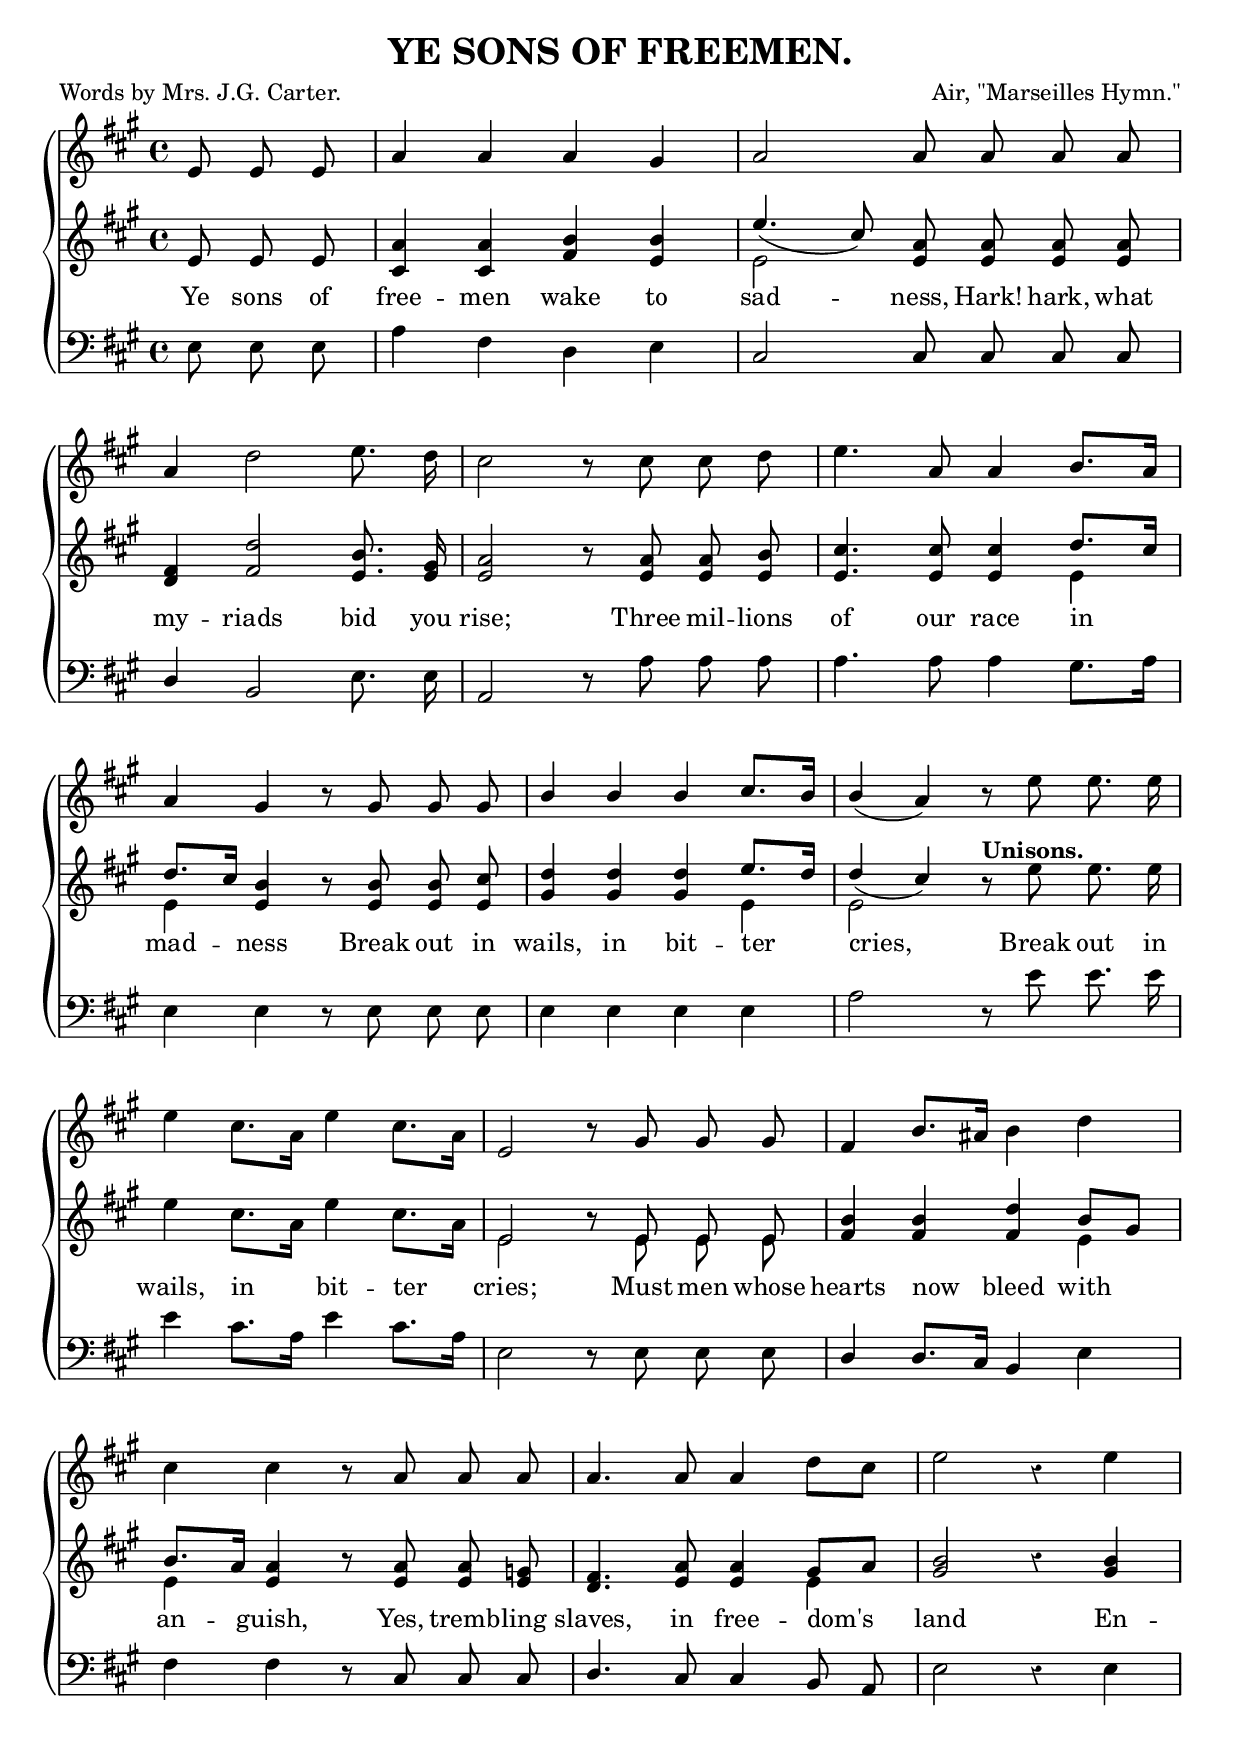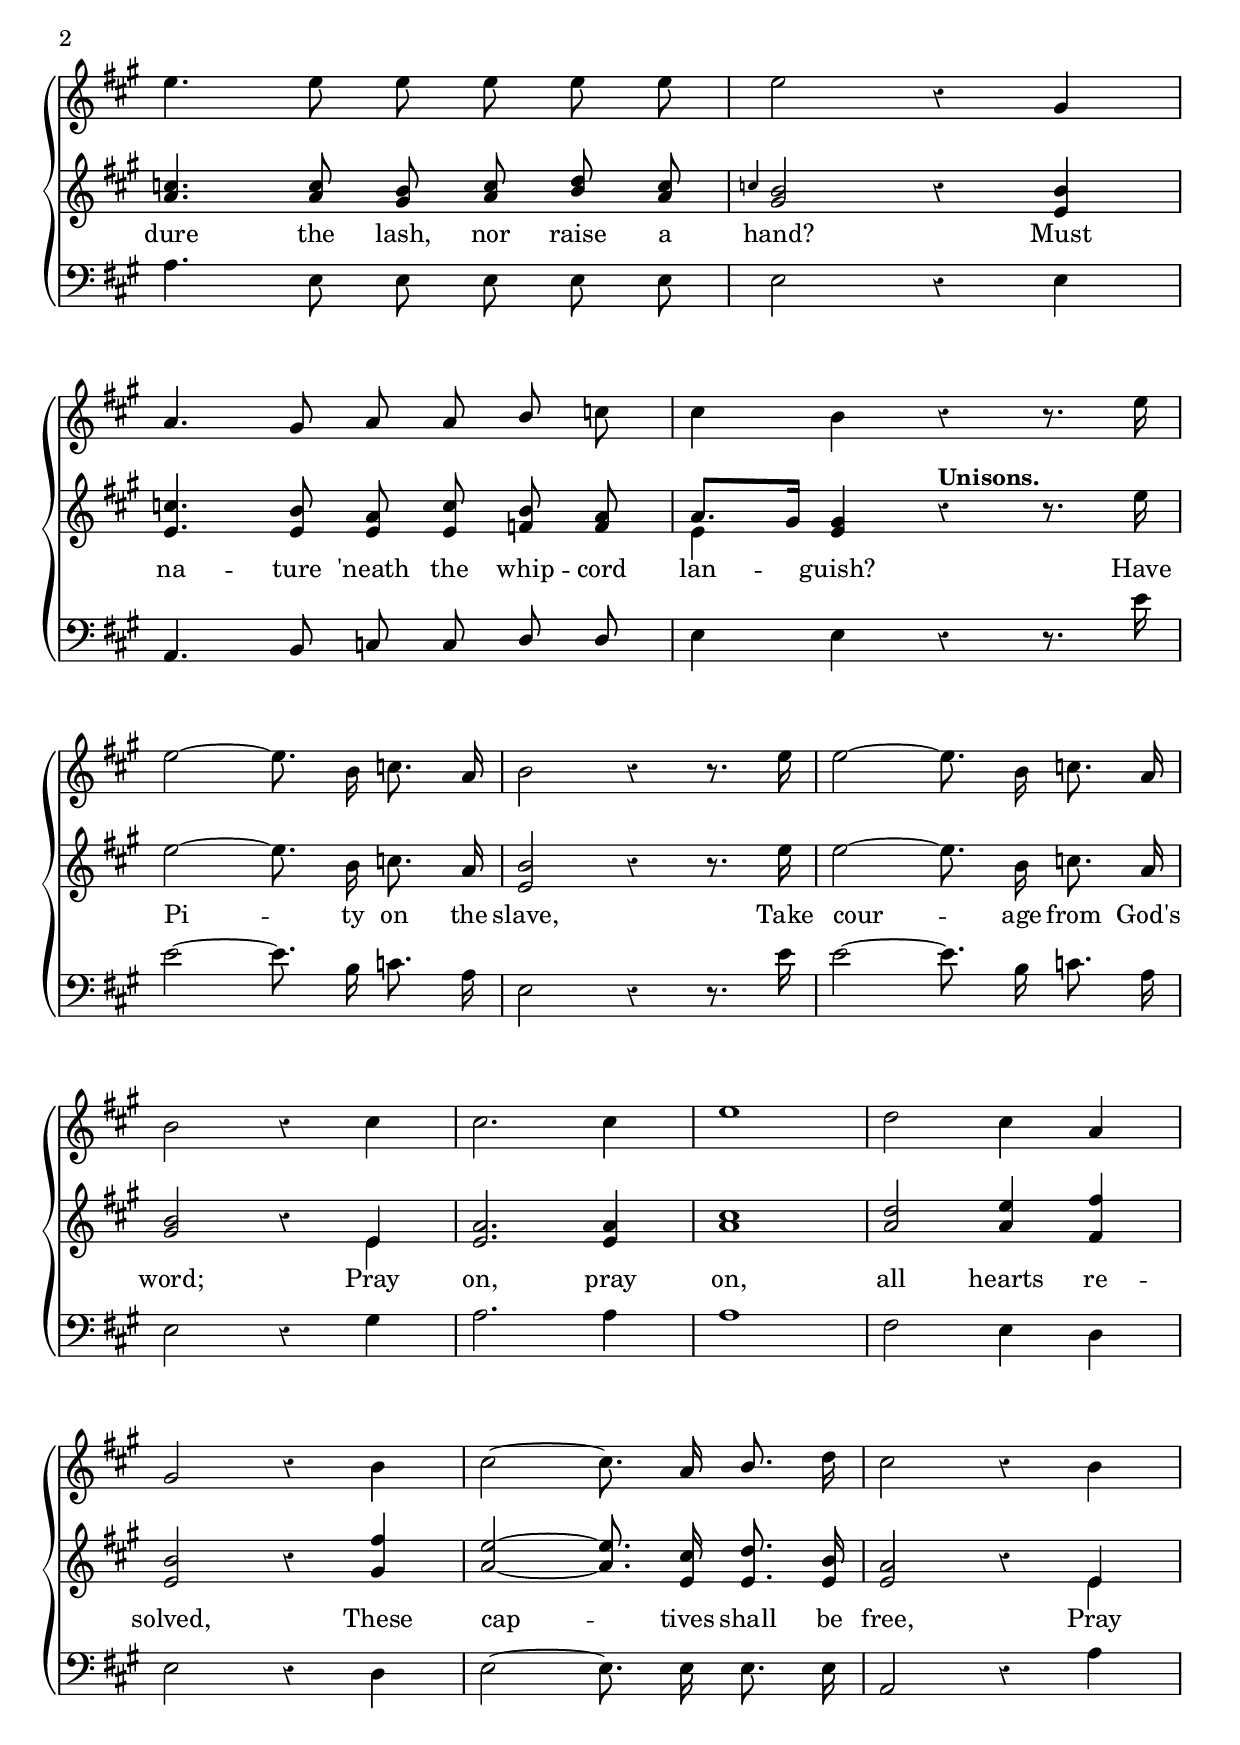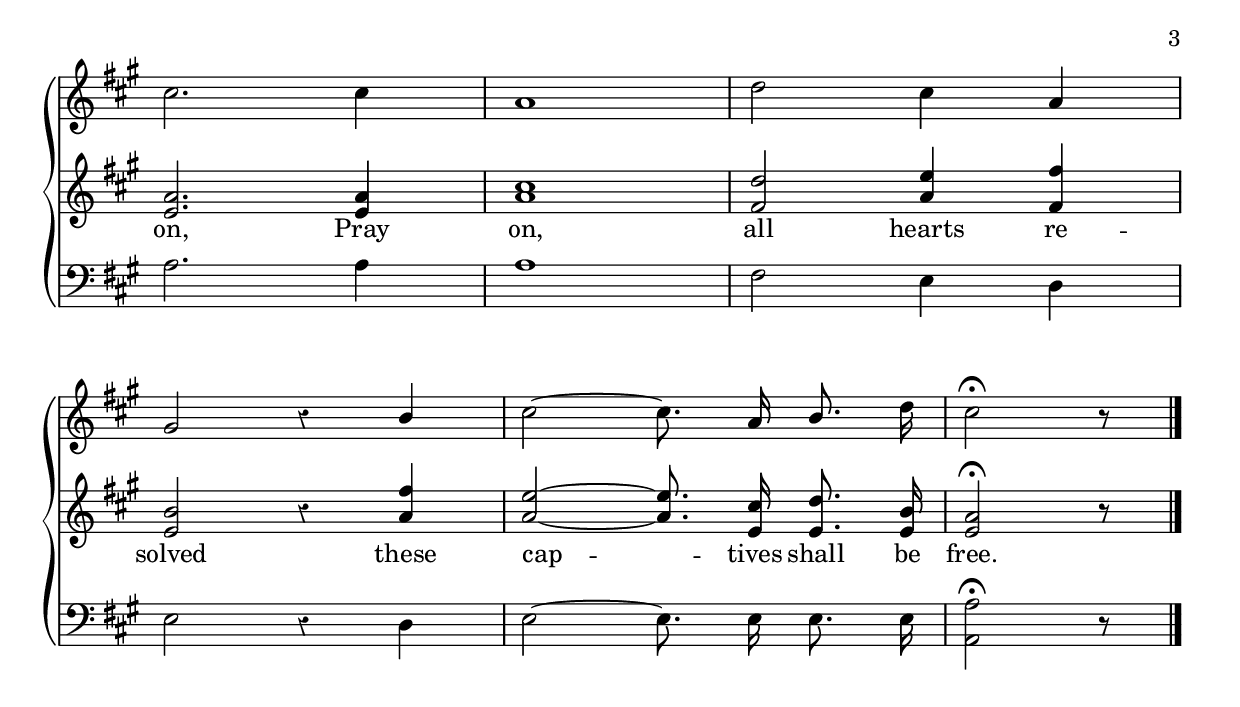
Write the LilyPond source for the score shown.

\version "2.10"
\include "english.ly"

\header {
  title =    "YE SONS OF FREEMEN."
  poet =     "Words by Mrs. J.G. Carter."
  composer = "Air, \"Marseilles Hymn.\""
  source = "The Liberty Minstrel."
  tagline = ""
}

verseOne = \lyricmode {
  Ye sons of free -- men wake to sad -- ness, Hark! hark, what 
  my -- riads bid you rise; Three mil -- lions of our race in 
  mad -- ness Break out in wails, in bit -- ter cries, Break out in 
  wails, in bit -- ter cries; Must men whose hearts now bleed with 
  an -- guish, Yes, tremb -- ling slaves, in free -- dom's land En -- 
  dure the lash, nor raise a hand? Must
  na -- ture 'neath the whip -- cord lan -- guish? Have 
  Pi -- ty on the slave, Take cour -- age from God's 
  word; Pray on, pray on, all hearts re --
  solved, These cap -- tives shall be free, 
  Pray on, Pray on, all hearts re -- 
  solved these cap -- tives shall be free.  
}

soprano =  \relative c' {
  \clef treble
  \time 4/4
  \key a \major
  \autoBeamOff
  \override Staff.TimeSignature #'style = #'()

  \partial 8*3 e8 e e |
      a4 a a gs |
      a2 a8 a a a |

  \break
  a4 d2 e8. d16 |
      cs2 r8 cs cs d |
      e4. a,8 a4 b8.[ a16] |

  \break
  a4 gs r8 gs gs gs |
      \stemUp b4 b b cs8.[ b16] |
      b4( a) r8 \stemNeutral e' e8. e16 |
  
  %%% systems 4-6    
  \break
  e4 cs8.[ a16] e'4 cs8.[ a16] |
      e2 r8 gs gs gs |
      fs4 b8.[ as16] b4 d |

  \break
  cs4 cs r8 a a a |
      a4. a8 a4 d8[ cs8] |
  %%[**NOTE: image has "e2 r4 r8 e4" which is an eighth too long!]
      e2 r4 e4 |

  \break
  e4. e8 e e e e |
      e2 r4 gs,4 |
  
  %%% systems 7 - 9    
  \break
  a4. gs8 a a \stemUp b \stemNeutral c |
      cs4 b r4 r8. e16 |

  \break
  e2 ~ e8. b16 c8. a16 |
  %%[**NOTE: image is one-eighth shy, presumably on the second rest]
      b2 r4 r8. e16 |
      e2 ~ e8. b16 c8. a16 |

  \break
  b2 r4 cs |
      cs2. cs4 |
      e1 |
      d2 cs4 a |
  
  %%% systems 10 - 12    
  \break
  gs2 r4 b |
      cs2 ~ cs8. a16 \stemUp b8. \stemNeutral d16 |
      cs2 r4 b |

  \break
  cs2. cs4 |
      a1 |
      d2 cs4 a |

  \break
  gs2 r4 \stemUp b |
     \stemNeutral cs2 ~ cs8. a16 \stemUp b8. \stemDown d16
      cs2^\fermata r8 \bar "|."
}

alto =  \relative c' {
  \clef treble
  \time 4/4
  \key a \major
  \autoBeamOff
  \stemUp
  \override Staff.TimeSignature #'style = #'()

  \partial 8*3 e8 e e |
      <cs a'>4 <cs a'> <fs b> <e b'> |
      e'4.( cs8) <e, a>8 <e a> <e a> <e a> |

  \break
  <d fs>4 <fs d'>2 <e b'>8. <e gs>16 |
      <e a>2 r8 <e a>8 <e a> <e b'> |
      <e cs'>4. <e cs'>8 <e cs'>4 d'8.[ cs16] |

  \break
  d8.[ cs16] <e, b'>4 r8 <e b'> <e b'> <e cs'> |
      <gs d'>4 <gs d'> <gs d'> e'8.[ d16]  |
      d4( cs) r8^\markup { \bold "Unisons." } \stemDown e e8. e16 |

  %%% systems 4-6    
  \break
  e4 cs8.[ a16] e'4 cs8.[ a16] |
      \stemUp e2 r8 e e e |
      <fs b>4 <fs b> <fs d'> b8[ gs] |

  \break
  b8.[ a16] <e a>4 r8 <e a>8 <e a> <e g> |
      <d fs>4. <e a>8 <e a>4 gs8[ a] |
  %%[**NOTE: image has "<gs b>2 r4 r8 <gs b>4" which is an eighth too long!]
      <gs b>2 r4 <gs b>4 |

  \break
  <a c>4. <a c>8 <gs b> <a c> <b d> <a c> |
      \grace c4 <gs b>2 r4 <e b'> |
  
  %%% systems 7-9    
  \break
  <e c'>4. <e b'>8 <e a> <e c'> <f b> <f a> |
      a8.[ gs16] <e gs>4 r4^\markup { \bold "Unisons." } r8. \stemDown e'16 |

  \break
  e2 ~ e8. b16 c8. \stemUp a16 |
  %%[**NOTE: image is one-eighth shy, presumably on the second rest]
      <e b'>2 r4 r8. \stemDown e'16 |
      e2 ~ e8. b16 c8. \stemUp a16 |

  \break
  <gs b>2 r4 e |
      <e a>2. <e a>4 |
      <a cs>1 |
      <a d>2 <a e'>4 <fs fs'> |
  
   %%% systems 10-12   
  \break
  <e b'>2 r4 <gs fs'>4 |
      <a e'>2 ~ <a e'>8. <e cs'>16 <e d'>8. <e b'>16 |
      <e a>2 r4 e |

  \break
  <e a>2. <e a>4 |
      <a cs>1 |
      <fs d'>2 <a e'>4 <fs fs'> |

  \break
  <e b'>2 r4 <a fs'> |
       <a e'>2 ~ <a e'>8. <e cs'>16 <e d'>8. <e b'>16
       <e a>2^\fermata r8 \bar "|."
}


tenor = \relative c' {
  \clef treble
  \time 4/4
  \key a \major
  \autoBeamOff
  \stemDown
  \override Staff.TimeSignature #'style = #'()

  s8 * 3 | s1 | e2 s2 |

  s1 | s1  | s2. e4 |

  e4 s2. | s2. e4 | e2 s2 |
  
  %%% systems 4-6 
  s1 | e2 s8 e8 e8 e8 | s2. e4 |
  
  e4 s2. | s2. e4 | s1 |

  s1 | s1 |
  
  %%% systems 7-9 
  s1 | e4 s2. |
  
  s1 | s1 | s1 |
  
  s2. e4 | s1 | s1 | s1 |
  
  %%% systems 10-12
  s1 | s1 | s2. e4 |
  
  s1 * 3 |
  
  s1 * 2 | s2 s8 \bar "|."
}

bass =  \relative c {
  \clef bass
  \time 4/4
  \key a \major
  \autoBeamOff	
  \override Staff.TimeSignature #'style = #'()

  e8 e e |
      a4 fs d e |
      cs2 cs8 cs cs cs |

  \break
  \stemUp d4 \stemNeutral b2 e8. e16 |
      a,2 r8 a'8 a a |
      a4. a8 a4 gs8.[ a16] |

  \break
  e4 e r8 e e e |
      e4 e e e |
      a2 r8 e'8 e8. e16 |
  
  %%% systems 4-6 
  \break
  e4 cs8.[ a16] e'4 cs8.[ a16] |
      e2 r8 e e e |
      \stemUp d4 d8.[ cs16] \stemNeutral b4 e4 |

  \break
  fs4 fs r8 cs cs cs |
     \stemUp d4. \stemNeutral cs8 cs4 b8 a8 |
     %%[**NOTE: image has "e2 r4 r8 e4" which is an eighth too long!]
     e'2 r4 e4 |

  \break
  a4. e8 e e e e |
     e2 r4 e |
  
  %%% systems 7-9
  \break
  a,4. b8 c c \stemUp d d |
      \stemNeutral e4 e r4 r8. e'16 |

  \break
  e2 ~ e8. b16 c8. a16 |
      %%[**NOTE: image is one-eighth shy, presumably on the second rest]
      e2 r4 r8. e'16 |
      e2 ~ e8. b16 c8. a16 |

  \break
  e2 r4 gs |
      a2. a4 |
      a1 |
      fs2 e4 d |
  
  %%% systems 10-12
  \break
  e2 r4 d |
      e2 ~ e8. e16 e8. e16 |
      a,2 r4 a'4 |

  \break
  a2. a4 |
      a1 |
      fs2 e4 d |

  \break
  e2 r4 d |
      e2 ~ e8. e16 e8. e16
      <a, a'>2^\fermata r8 \bar "|."
}

\score { 
<<	
  \new ChoirStaff \with{systemStartDelimiter = #'SystemStartBrace }	
   <<
     \new Staff = "upperOne"  \new Voice = "soprano" { \soprano }
     \new Staff = "upperTwo" 
               <<
     \new Voice = "alto" { \alto }
     \new Voice = "tenor" { \tenor }
               >> 
     \context Lyrics = "lyrics" \lyricsto "soprano" \verseOne
     \new Staff = "bass"  \new Voice = "bass" { \bass }
   >>
   
>>

\layout {
	indent=0
	\context { \Staff \override Rest #'style = #'classical }
	\context { \Score \remove "Bar_number_engraver" }
	  }

\midi { \context { \Score tempoWholesPerMinute = #(ly:make-moment 120 4 ) }} 	  
	  
}

%%Transcriber's Notes:

%%5th system, last measure: all parts are too long by an eighth, removed eighth rest to correct timing.

%%8th system, 2nd measure: all parts are short by a sixteenth, added dot to eighth rest to correct timing.

%%See also notes in the body of the code at these places.

%%Original dissonances have been retained, as they may have been intentional.

